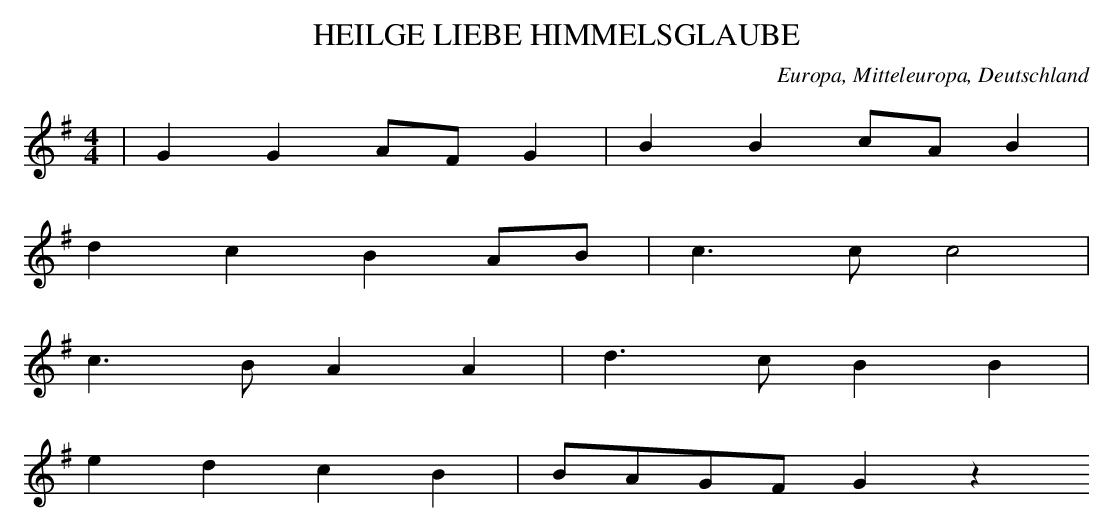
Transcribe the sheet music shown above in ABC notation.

X:1
T: HEILGE LIEBE HIMMELSGLAUBE
O: Europa, Mitteleuropa, Deutschland
M: 4/4
L: 1/8
K: G
 | G2G2AFG2 | B2B2cAB2 |
d2c2B2AB | c3cc4 |
c3BA2A2 | d3cB2B2 |
e2d2c2B2 | BAGFG2z2
